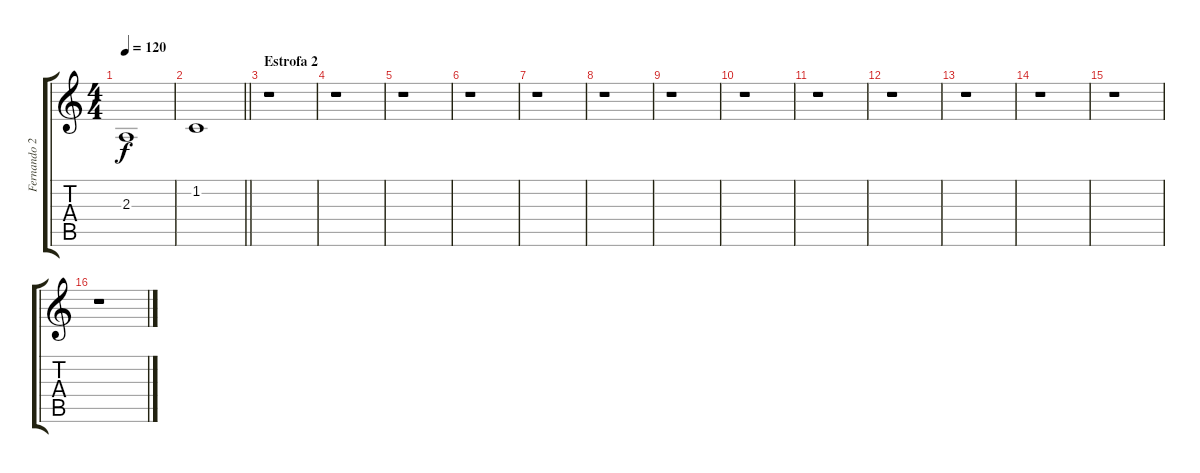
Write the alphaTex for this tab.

\track ("Fernando 2" "Fernando 2") {instrument stringensemble1}
\staff {score tabs}
\tuning (E4 B3 G3 D3 A2 E2) {hide}
\ts (4 4)
\tempo 120
\clef g2
\ks c
2.3{t}.1{dy f} |
\barLineRight lightlight
1.2.1 |
\section ("" "Estrofa 2")
r.1 |
r.1 |
r.1 |
r.1 |
r.1 |
r.1 |
r.1 |
r.1 |
r.1 |
r.1 |
r.1 |
r.1 |
r.1 |
r.1
